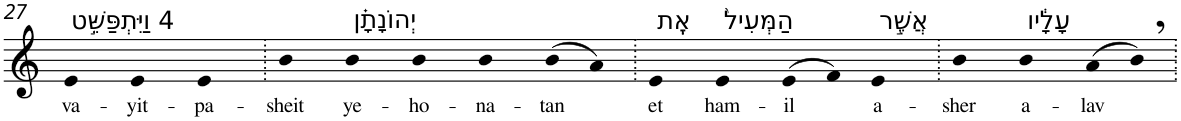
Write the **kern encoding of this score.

**kern	**text
*part1	*part1
*staff1	*staff1
*I"Piano	*
*I'Pno	*
!!LO:PB:g=z
*clefG2	*
*k[]	*
=27	=27
!LO:TX:a:t=4 וַיִּתְפַּשֵּׁ֣ט	!
!	!LO:LY:b
4e	va-
!	!LO:LY:b
4e	-yit-
!	!LO:LY:b
4e	-pa-
=28.	=28.
!	!LO:LY:b
4b	-sheit
!LO:TX:a:t=יְהוֹנָתָ֗ן	!
!	!LO:LY:b
4b	ye-
!	!LO:LY:b
4b	-ho-
!	!LO:LY:b
4b	-na-
!	!LO:LY:b
(>8b	-tan
8a)	.
=29.	=29.
!LO:TX:a:t=אֶֽת	!
!	!LO:LY:b
4e	et
!LO:TX:a:t=הַמְּעִיל֙	!
!	!LO:LY:b
4e	ham-
!	!LO:LY:b
(>8e	-il
8f)	.
!LO:TX:a:t=אֲשֶׁ֣ר	!
!	!LO:LY:b
4e	a-
=30.	=30.
!	!LO:LY:b
4b	-sher
!LO:TX:a:t=עָלָ֔יו	!
!	!LO:LY:b
4b	a-
!	!LO:LY:b
(>8a	-lav
8b,)	.
=.	=.
*-	*-
